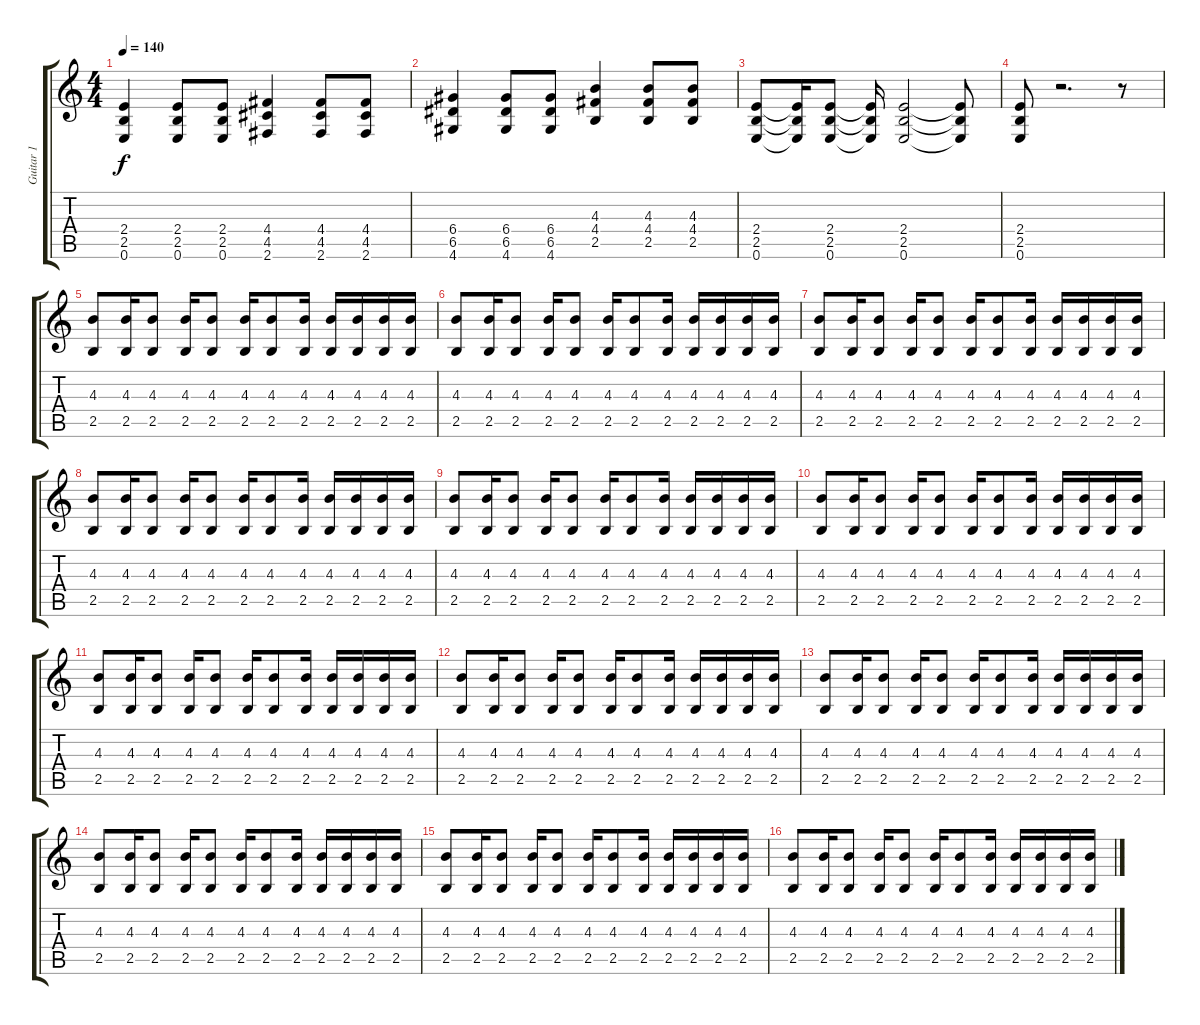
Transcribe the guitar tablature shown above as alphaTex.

\track ("Guitar 1" "Guitar 1") {instrument overdrivenguitar}
\staff {score tabs}
\tuning (E4 B3 G3 D3 A2 E2) {hide}
\ts (4 4)
\tempo 140
\clef g2
\ks c
(2.4 2.5 0.6).4{dy f} (2.4 2.5 0.6).8 (2.4 2.5 0.6).8 (4.4 4.5 2.6).4 (4.4 4.5 2.6).8 (4.4 4.5 2.6).8 |
(6.4 6.5 4.6).4 (6.4 6.5 4.6).8 (6.4 6.5 4.6).8 (4.3 4.4 2.5).4 (4.3 4.4 2.5).8 (4.3 4.4 2.5).8 |
(2.4 2.5 0.6).8 (2.4{t} 2.5{t} 0.6{t}).16 (2.4 2.5 0.6).8 (2.4{t} 2.5{t} 0.6{t}).16 (2.4 2.5 0.6).2 (2.4{t} 2.5{t} 0.6{t}).8 |
(2.4 2.5 0.6).8 r.2{d} r.8 |
(4.3 2.5).8 (4.3 2.5).16 (4.3 2.5).8 (4.3 2.5).16 (4.3 2.5).8 (4.3 2.5).16 (4.3 2.5).8 (4.3 2.5).16 (4.3 2.5).16 (4.3 2.5).16 (4.3 2.5).16 (4.3 2.5).16 |
(4.3 2.5).8 (4.3 2.5).16 (4.3 2.5).8 (4.3 2.5).16 (4.3 2.5).8 (4.3 2.5).16 (4.3 2.5).8 (4.3 2.5).16 (4.3 2.5).16 (4.3 2.5).16 (4.3 2.5).16 (4.3 2.5).16 |
(4.3 2.5).8 (4.3 2.5).16 (4.3 2.5).8 (4.3 2.5).16 (4.3 2.5).8 (4.3 2.5).16 (4.3 2.5).8 (4.3 2.5).16 (4.3 2.5).16 (4.3 2.5).16 (4.3 2.5).16 (4.3 2.5).16 |
(4.3 2.5).8 (4.3 2.5).16 (4.3 2.5).8 (4.3 2.5).16 (4.3 2.5).8 (4.3 2.5).16 (4.3 2.5).8 (4.3 2.5).16 (4.3 2.5).16 (4.3 2.5).16 (4.3 2.5).16 (4.3 2.5).16 |
(4.3 2.5).8 (4.3 2.5).16 (4.3 2.5).8 (4.3 2.5).16 (4.3 2.5).8 (4.3 2.5).16 (4.3 2.5).8 (4.3 2.5).16 (4.3 2.5).16 (4.3 2.5).16 (4.3 2.5).16 (4.3 2.5).16 |
(4.3 2.5).8 (4.3 2.5).16 (4.3 2.5).8 (4.3 2.5).16 (4.3 2.5).8 (4.3 2.5).16 (4.3 2.5).8 (4.3 2.5).16 (4.3 2.5).16 (4.3 2.5).16 (4.3 2.5).16 (4.3 2.5).16 |
(4.3 2.5).8 (4.3 2.5).16 (4.3 2.5).8 (4.3 2.5).16 (4.3 2.5).8 (4.3 2.5).16 (4.3 2.5).8 (4.3 2.5).16 (4.3 2.5).16 (4.3 2.5).16 (4.3 2.5).16 (4.3 2.5).16 |
(4.3 2.5).8 (4.3 2.5).16 (4.3 2.5).8 (4.3 2.5).16 (4.3 2.5).8 (4.3 2.5).16 (4.3 2.5).8 (4.3 2.5).16 (4.3 2.5).16 (4.3 2.5).16 (4.3 2.5).16 (4.3 2.5).16 |
(4.3 2.5).8 (4.3 2.5).16 (4.3 2.5).8 (4.3 2.5).16 (4.3 2.5).8 (4.3 2.5).16 (4.3 2.5).8 (4.3 2.5).16 (4.3 2.5).16 (4.3 2.5).16 (4.3 2.5).16 (4.3 2.5).16 |
(4.3 2.5).8 (4.3 2.5).16 (4.3 2.5).8 (4.3 2.5).16 (4.3 2.5).8 (4.3 2.5).16 (4.3 2.5).8 (4.3 2.5).16 (4.3 2.5).16 (4.3 2.5).16 (4.3 2.5).16 (4.3 2.5).16 |
(4.3 2.5).8 (4.3 2.5).16 (4.3 2.5).8 (4.3 2.5).16 (4.3 2.5).8 (4.3 2.5).16 (4.3 2.5).8 (4.3 2.5).16 (4.3 2.5).16 (4.3 2.5).16 (4.3 2.5).16 (4.3 2.5).16 |
(4.3 2.5).8 (4.3 2.5).16 (4.3 2.5).8 (4.3 2.5).16 (4.3 2.5).8 (4.3 2.5).16 (4.3 2.5).8 (4.3 2.5).16 (4.3 2.5).16 (4.3 2.5).16 (4.3 2.5).16 (4.3 2.5).16
